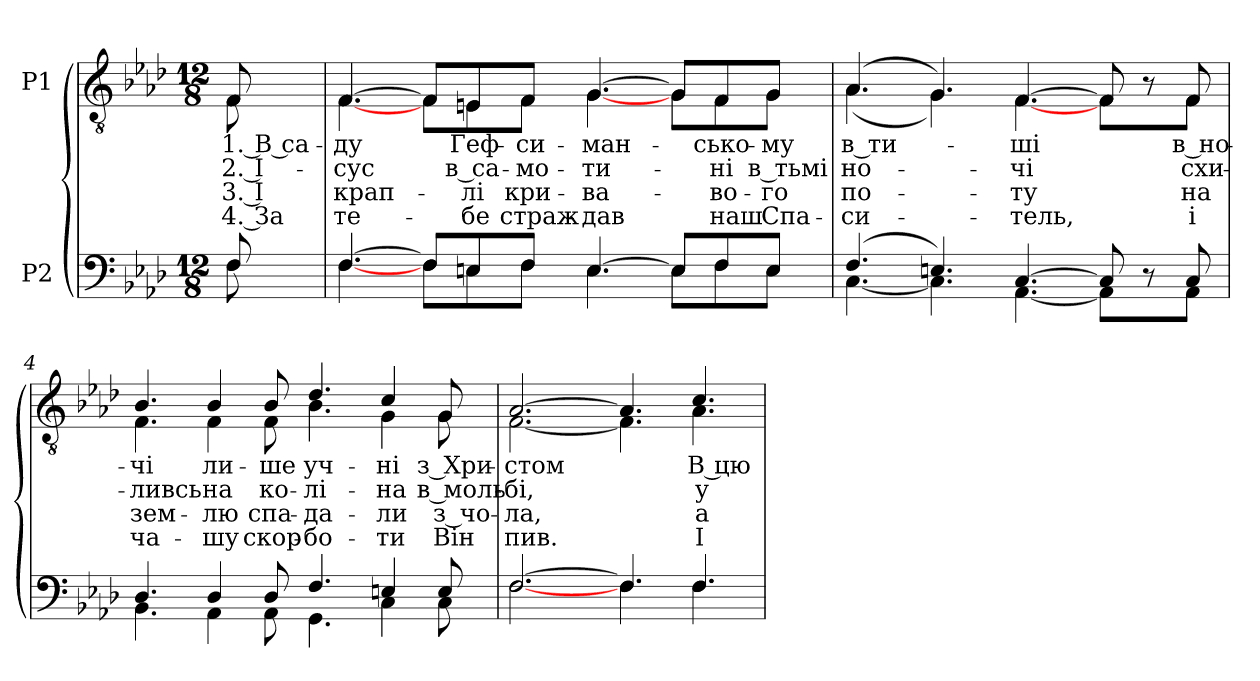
**kern	**kern	**text	**text	**text	**text
*part2	*part1	*part1	*part1	*part1	*part1
*staff2	*staff1	*staff1	*staff1	*staff1	*staff1
*I"P2	*I"P1	*	*	*	*
!!LO:PB:g=z
*clefF4	*clefGv2	*	*	*	*
*	*ITrd7c12	*	*	*	*
*k[b-e-a-d-]	*k[b-e-a-d-]	*	*	*	*
*f:	*f:	*	*	*	*
*M12/8	*M12/8	*	*	*	*
=1	=1	=1	=1	=1	=1
*^	*	*	*	*	*
!	!	!	!LO:LY:b:color=#000000	!LO:LY:b:color=#000000	!LO:LY:b:color=#000000	!LO:LY:b:color=#000000
*	*	*^	*	*	*	*
8Fi/	8Fi\	8FFi/	8FFi\	1. В са-	2. І-	3. І	4. За
=2	=2	=2	=2	=2	=2	=2	=2
!	!	!	!	!LO:LY:b:color=#000000	!LO:LY:b:color=#000000	!LO:LY:b:color=#000000	!LO:LY:b:color=#000000
[>4.Fi/	[<4.Fi\	[>4.FFi/	[<4.FFi\	-ду	-сус	крап-	те-
8Fi/L]	8Fi\L	8FFi/L]	8FFi\L	.	.	.	.
!	!	!	!	!LO:LY:b:color=#000000	!LO:LY:b:color=#000000	!LO:LY:b:color=#000000	!LO:LY:b:color=#000000
8Eni/	8Ei\	8EE-i/	8EEni\	Геф-	в са-	-лі	-бе
!	!	!	!	!LO:LY:b:color=#000000	!LO:LY:b:color=#000000	!LO:LY:b:color=#000000	!LO:LY:b:color=#000000
8Fi/J	8Fi\J	8FFi/J	8FFi\J	-си-	-мо-	кри-	страж-
!	!	!	!	!LO:LY:b:color=#000000	!LO:LY:b:color=#000000	!LO:LY:b:color=#000000	!LO:LY:b:color=#000000
[>4.Ei/	4.Ei\	[>4.GGi/	[<4.GGi\	-ман-	-ти-	-ва-	-дав
8Ei/L]	8Ei\L	8GGi/L]	8GGi\L	.	.	.	.
!	!	!	!	!LO:LY:b:color=#000000	!LO:LY:b:color=#000000	!LO:LY:b:color=#000000	!LO:LY:b:color=#000000
8Fi/	8Fi\	8FFi/	8FFi\	-сько-	-ні	-во-	наш
!	!	!	!	!LO:LY:b:color=#000000	!LO:LY:b:color=#000000	!LO:LY:b:color=#000000	!LO:LY:b:color=#000000
8Ei/J	8Ei\J	8GGi/J	8GGi\J	-му	в тьмі	-го	Спа-
=3	=3	=3	=3	=3	=3	=3	=3
!	!	!	!	!LO:LY:b:color=#000000	!LO:LY:b:color=#000000	!LO:LY:b:color=#000000	!LO:LY:b:color=#000000
(4.Fi/	[<4.Ci\	(4.AA-i/	(4.AA-i\	в ти-	но-	по-	-си-
4.Eni/)	4.Ci\]	4.GGi/)	4.GGi\)	.	.	.	.
!	!	!	!	!LO:LY:b:color=#000000	!LO:LY:b:color=#000000	!LO:LY:b:color=#000000	!LO:LY:b:color=#000000
[>4.Ci/	[<4.AA-i\	[>4.FFi/	[<4.FFi\	-ші	-чі	-ту	-тель,
8Ci/]	8AA-i\L]	8FFi/]	8FFi\L	.	.	.	.
8r	8ryy	8r	8ryy	.	.	.	.
!	!	!	!	!LO:LY:b:color=#000000	!LO:LY:b:color=#000000	!LO:LY:b:color=#000000	!LO:LY:b:color=#000000
8Ci/	8AA-i\J	8FFi/	8FFi\J	в но-	схи-	на	і
!!LO:LB:g=z	!!
=4	=4	=4	=4	=4	=4	=4	=4
!	!	!	!	!LO:LY:b:color=#000000	!LO:LY:b:color=#000000	!LO:LY:b:color=#000000	!LO:LY:b:color=#000000
4.D-i/	4.BB-i\	4.BB-i/	4.FFi\	-чі	-ливсь	зем-	ча-
!	!	!	!	!LO:LY:b:color=#000000	!LO:LY:b:color=#000000	!LO:LY:b:color=#000000	!LO:LY:b:color=#000000
4D-i/	4AA-i\	4BB-i/	4FFi\	ли-	на	-лю	-шу
!	!	!	!	!LO:LY:b:color=#000000	!LO:LY:b:color=#000000	!LO:LY:b:color=#000000	!LO:LY:b:color=#000000
8D-i/	8AA-i\	8BB-i/	8FFi\	-ше	ко-	спа-	скор-
!	!	!	!	!LO:LY:b:color=#000000	!LO:LY:b:color=#000000	!LO:LY:b:color=#000000	!LO:LY:b:color=#000000
4.Fi/	4.GGi\	4.D-i/	4.BB-i\	уч-	-лі-	-да-	-бо-
!	!	!	!	!LO:LY:b:color=#000000	!LO:LY:b:color=#000000	!LO:LY:b:color=#000000	!LO:LY:b:color=#000000
4Eni/	4Ci\	4Ci/	4GGi\	-ні	-на	-ли	-ти
!	!	!	!	!LO:LY:b:color=#000000	!LO:LY:b:color=#000000	!LO:LY:b:color=#000000	!LO:LY:b:color=#000000
8Ei/	8Ci\	8GGi/	8GGi\	з Хри-	в моль-	з чо-	Він
=5	=5	=5	=5	=5	=5	=5	=5
!	!	!	!	!LO:LY:b:color=#000000	!LO:LY:b:color=#000000	!LO:LY:b:color=#000000	!LO:LY:b:color=#000000
[>2.Fi/	[<2.Fi\	[>2.AA-i/	[<2.FFi\	-стом	-бі,	-ла,	пив.
4.Fi/]	4.Fi\	4.AA-i/]	4.FFi\]	.	.	.	.
!	!	!	!	!LO:LY:b:color=#000000	!LO:LY:b:color=#000000	!LO:LY:b:color=#000000	!LO:LY:b:color=#000000
4.Fi/	4.Fi\	4.Ci/	4.AA-i\	В цю	у-	а	І-
*v	*v	*	*	*	*	*	*
*	*v	*v	*	*	*	*
=	=	=	=	=	=
*-	*-	*-	*-	*-	*-
